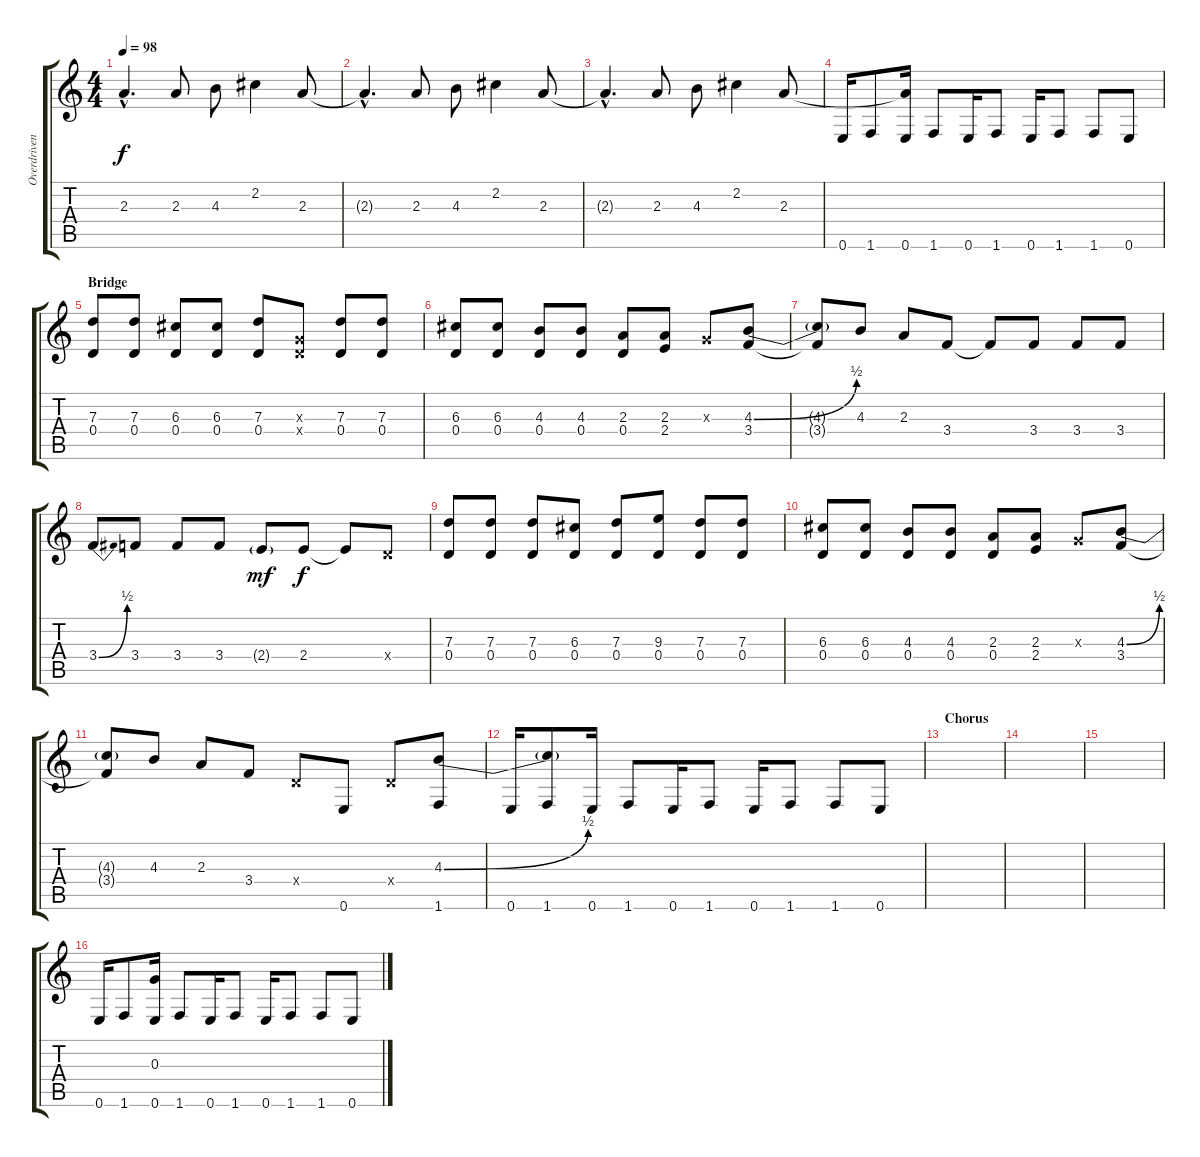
\track ("Overdriven Guitar" "Overdriven") {instrument overdrivenguitar}
\staff {score tabs}
\tuning (E4 B3 G3 D3 A2 E2) {hide}
\ts (4 4)
\tempo 98
\clef g2
\ks c
2.3{hac}.4{d dy f} 2.3.8 4.3.8 2.2.4 2.3.8 |
2.3{hac t}.4{d} 2.3.8 4.3.8 2.2.4 2.3.8 |
2.3{hac t}.4{d} 2.3.8 4.3.8 2.2.4 2.3.8 |
0.6.16 1.6.8 (2.3{t} 0.6).16 1.6.8 0.6.16 1.6.8 0.6.16 1.6.8 1.6.8 0.6.8 |
\section ("" "Bridge")
(7.3 0.4).8 (7.3 0.4).8 (6.3 0.4).8 (6.3 0.4).8 (7.3 0.4).8 (0.3{x} 0.4{x}).8 (7.3 0.4).8 (7.3 0.4).8 |
(6.3 0.4).8 (6.3 0.4).8 (4.3 0.4).8 (4.3 0.4).8 (2.3 0.4).8 (2.3 2.4).8 0.3{x}.8 (4.3{be (bend 0 0 60 2)} 3.4).8 |
(4.3{t} 3.4{t}).8 4.3.8 2.3.8 3.4.8 3.4{t}.8 3.4.8 3.4.8 3.4.8 |
3.4{be (bend 0 0 60 2)}.8 3.4.8 3.4.8 3.4.8 2.4{g}.8{dy mf} 2.4.8{dy f} 2.4{t}.8 0.4{x}.8 |
(7.3 0.4).8 (7.3 0.4).8 (7.3 0.4).8 (6.3 0.4).8 (7.3 0.4).8 (9.3 0.4).8 (7.3 0.4).8 (7.3 0.4).8 |
(6.3 0.4).8 (6.3 0.4).8 (4.3 0.4).8 (4.3 0.4).8 (2.3 0.4).8 (2.3 2.4).8 0.3{x}.8 (4.3{be (bend 0 0 60 2)} 3.4).8 |
(4.3{t} 3.4{t}).8 4.3.8 2.3.8 3.4.8 0.4{x}.8 0.6.8 0.4{x}.8 (4.3{be (bend 0 0 60 2)} 1.6).8 |
0.6.16 (4.3{t} 1.6).8 0.6.16 1.6.8 0.6.16 1.6.8 0.6.16 1.6.8 1.6.8 0.6.8 |
\section ("" "Chorus")
|
|
|
0.6.16 1.6.8 (0.3 0.6).16 1.6.8 0.6.16 1.6.8 0.6.16 1.6.8 1.6.8 0.6.8
